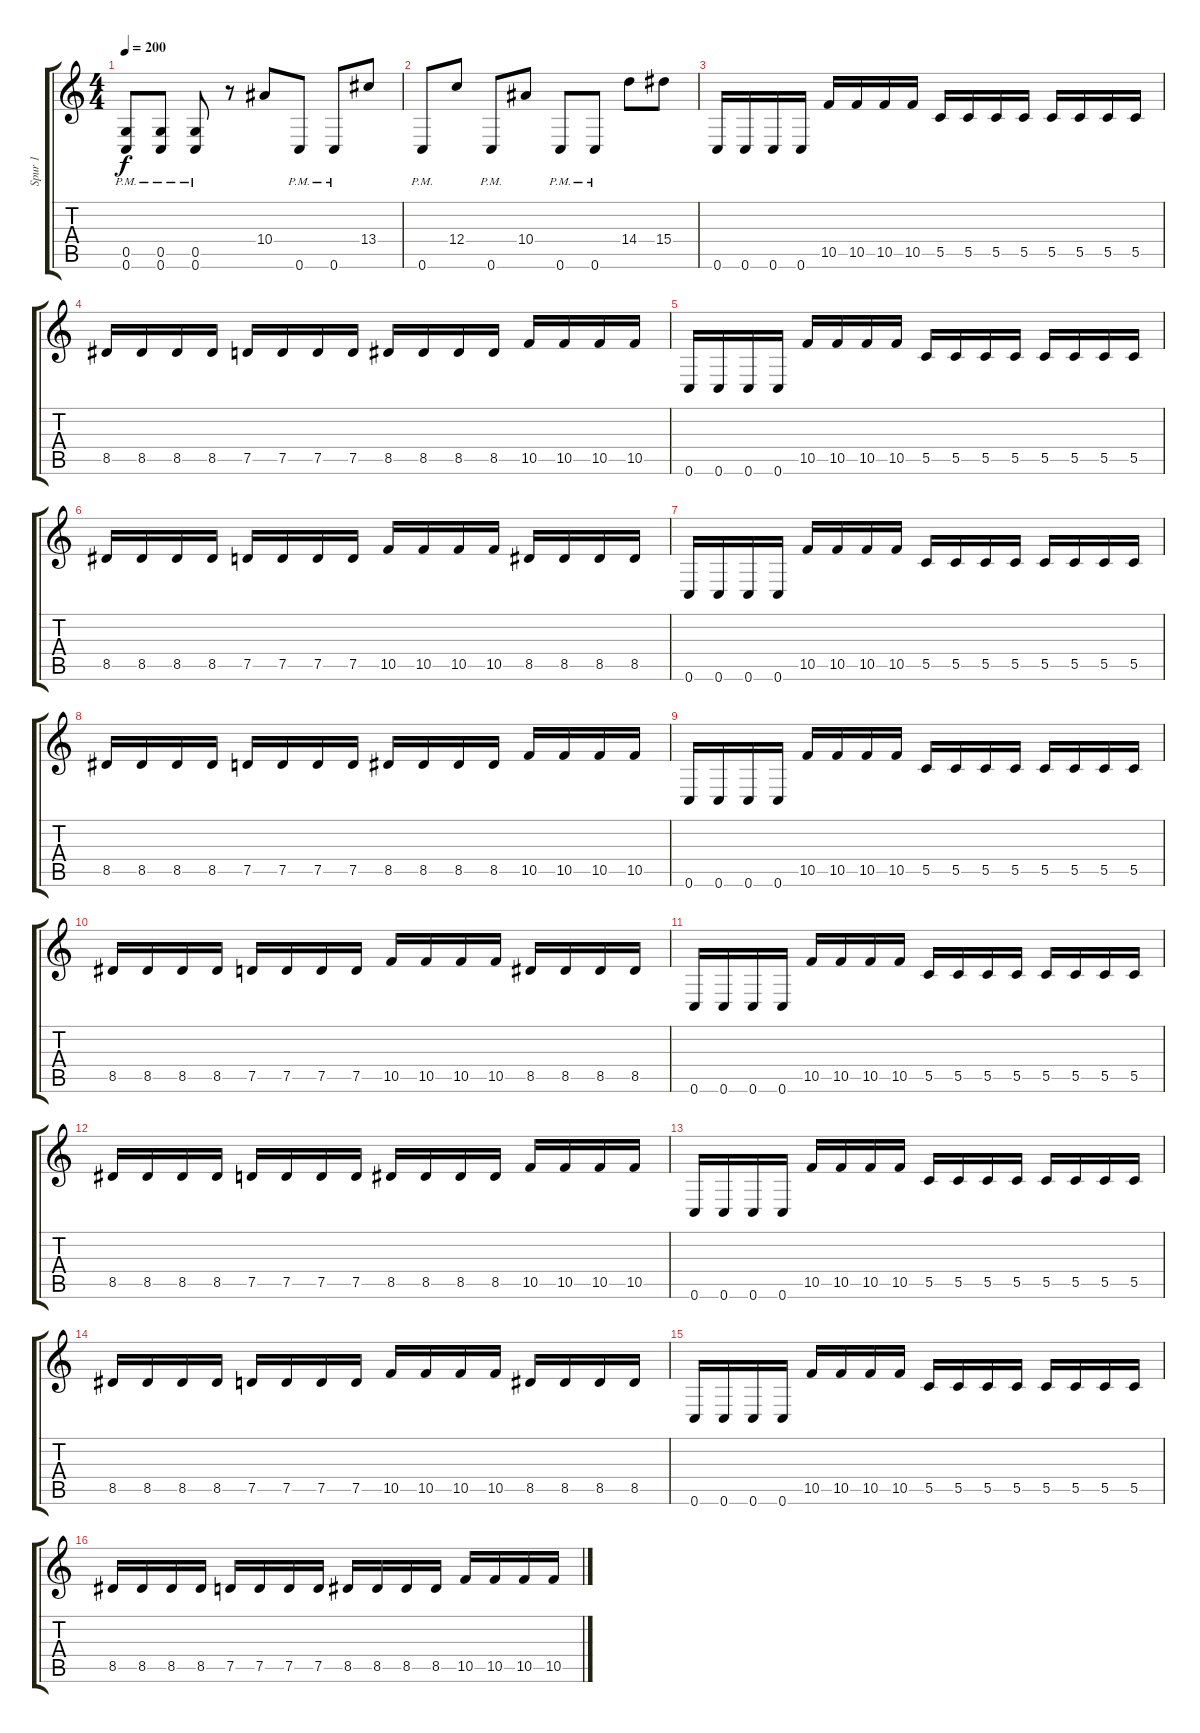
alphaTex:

\track ("Spur 1" "Spur 1") {instrument distortionguitar}
\staff {score tabs}
\tuning (D4 A3 F3 C3 G2 C2) {hide}
\ts (4 4)
\tempo 200
\clef g2
\ks c
(0.5 0.6{pm}).8{dy f} (0.5 0.6{pm}).8 (0.5 0.6{pm}).8 r.8 10.4.8 0.6{pm}.8 0.6{pm}.8 13.4.8 |
0.6{pm}.8 12.4.8 0.6{pm}.8 10.4.8 0.6{pm}.8 0.6{pm}.8 14.4.8 15.4.8 |
0.6.16 0.6.16 0.6.16 0.6.16 10.5.16 10.5.16 10.5.16 10.5.16 5.5.16 5.5.16 5.5.16 5.5.16 5.5.16 5.5.16 5.5.16 5.5.16 |
8.5.16 8.5.16 8.5.16 8.5.16 7.5.16 7.5.16 7.5.16 7.5.16 8.5.16 8.5.16 8.5.16 8.5.16 10.5.16 10.5.16 10.5.16 10.5.16 |
0.6.16 0.6.16 0.6.16 0.6.16 10.5.16 10.5.16 10.5.16 10.5.16 5.5.16 5.5.16 5.5.16 5.5.16 5.5.16 5.5.16 5.5.16 5.5.16 |
8.5.16 8.5.16 8.5.16 8.5.16 7.5.16 7.5.16 7.5.16 7.5.16 10.5.16 10.5.16 10.5.16 10.5.16 8.5.16 8.5.16 8.5.16 8.5.16 |
0.6.16 0.6.16 0.6.16 0.6.16 10.5.16 10.5.16 10.5.16 10.5.16 5.5.16 5.5.16 5.5.16 5.5.16 5.5.16 5.5.16 5.5.16 5.5.16 |
8.5.16 8.5.16 8.5.16 8.5.16 7.5.16 7.5.16 7.5.16 7.5.16 8.5.16 8.5.16 8.5.16 8.5.16 10.5.16 10.5.16 10.5.16 10.5.16 |
0.6.16 0.6.16 0.6.16 0.6.16 10.5.16 10.5.16 10.5.16 10.5.16 5.5.16 5.5.16 5.5.16 5.5.16 5.5.16 5.5.16 5.5.16 5.5.16 |
8.5.16 8.5.16 8.5.16 8.5.16 7.5.16 7.5.16 7.5.16 7.5.16 10.5.16 10.5.16 10.5.16 10.5.16 8.5.16 8.5.16 8.5.16 8.5.16 |
0.6.16 0.6.16 0.6.16 0.6.16 10.5.16 10.5.16 10.5.16 10.5.16 5.5.16 5.5.16 5.5.16 5.5.16 5.5.16 5.5.16 5.5.16 5.5.16 |
8.5.16 8.5.16 8.5.16 8.5.16 7.5.16 7.5.16 7.5.16 7.5.16 8.5.16 8.5.16 8.5.16 8.5.16 10.5.16 10.5.16 10.5.16 10.5.16 |
0.6.16 0.6.16 0.6.16 0.6.16 10.5.16 10.5.16 10.5.16 10.5.16 5.5.16 5.5.16 5.5.16 5.5.16 5.5.16 5.5.16 5.5.16 5.5.16 |
8.5.16 8.5.16 8.5.16 8.5.16 7.5.16 7.5.16 7.5.16 7.5.16 10.5.16 10.5.16 10.5.16 10.5.16 8.5.16 8.5.16 8.5.16 8.5.16 |
0.6.16 0.6.16 0.6.16 0.6.16 10.5.16 10.5.16 10.5.16 10.5.16 5.5.16 5.5.16 5.5.16 5.5.16 5.5.16 5.5.16 5.5.16 5.5.16 |
8.5.16 8.5.16 8.5.16 8.5.16 7.5.16 7.5.16 7.5.16 7.5.16 8.5.16 8.5.16 8.5.16 8.5.16 10.5.16 10.5.16 10.5.16 10.5.16
